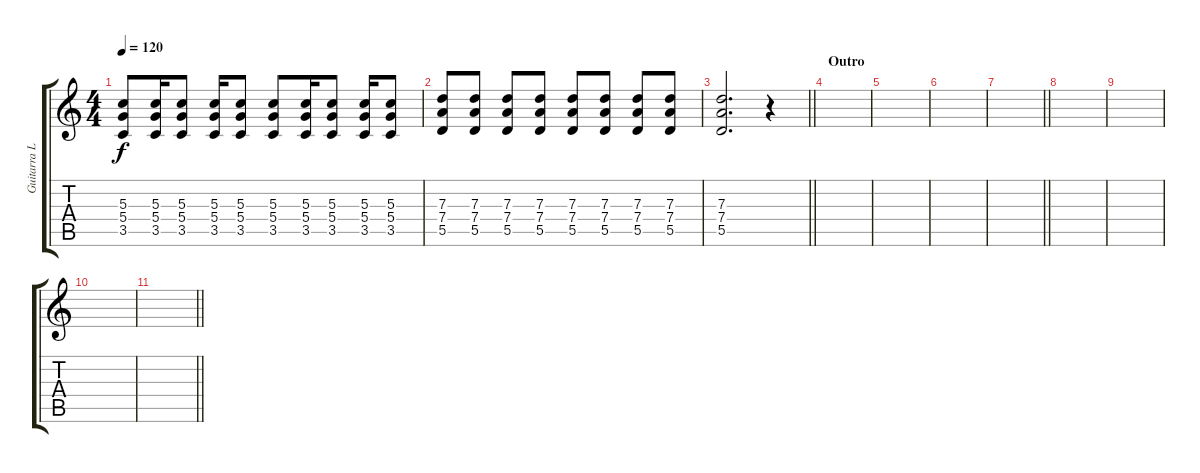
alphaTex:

\track ("Guitarra Lider" "Guitarra L") {instrument distortionguitar}
\staff {score tabs}
\tuning (E4 B3 G3 D3 A2 E2) {hide}
\ts (4 4)
\tempo 120
\clef g2
\ks c
(5.3 5.4 3.5).8{dy f} (5.3 5.4 3.5).16 (5.3 5.4 3.5).8 (5.3 5.4 3.5).16 (5.3 5.4 3.5).8 (5.3 5.4 3.5).8 (5.3 5.4 3.5).16 (5.3 5.4 3.5).8 (5.3 5.4 3.5).16 (5.3 5.4 3.5).8 |
(7.3 7.4 5.5).8 (7.3 7.4 5.5).8 (7.3 7.4 5.5).8 (7.3 7.4 5.5).8 (7.3 7.4 5.5).8 (7.3 7.4 5.5).8 (7.3 7.4 5.5).8 (7.3 7.4 5.5).8 |
\barLineRight lightlight
(7.3 7.4 5.5).2{d} r.4 |
\section ("" "Outro")
|
|
|
\barLineRight lightlight
|
|
|
|
\barLineRight lightlight
